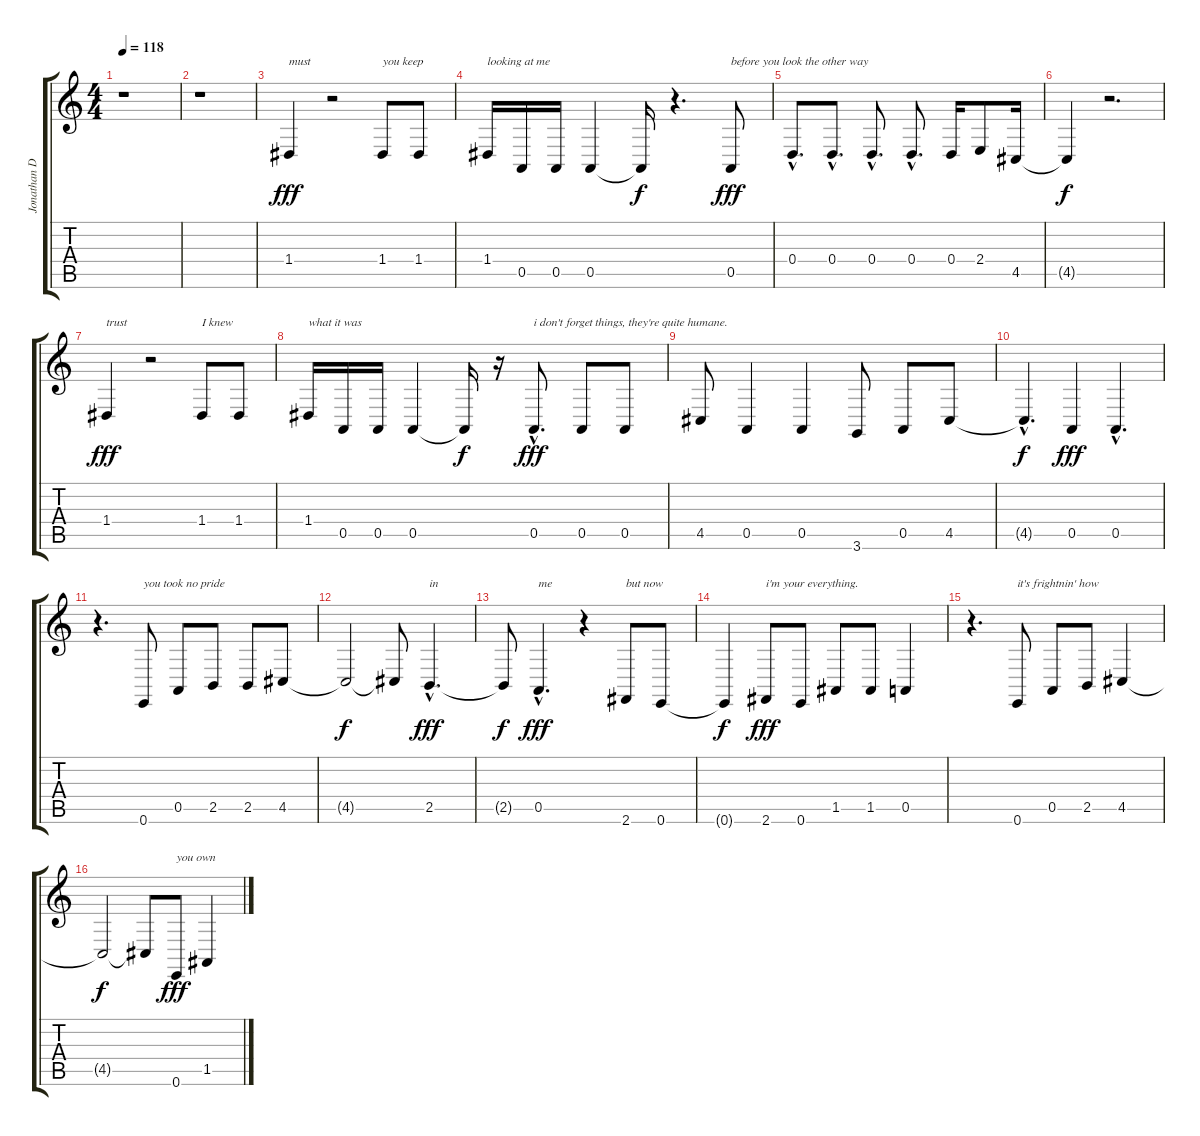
\track ("Jonathan Davis - Vocals" "Jonathan D") {instrument synthbrass1}
\staff {score tabs}
\tuning (E4 B3 G3 D3 A2 E2) {hide}
\ts (4 4)
\tempo 118
\clef g2
\ks c
r.1{dy f} |
r.1 |
1.4.4{txt "must" dy fff} r.2 1.4.8{txt "you keep"} 1.4.8 |
1.4.16{txt "looking at me"} 0.5.16 0.5.16 0.5.4 0.5{t}.16{dy f} r.4{d} 0.5.8{txt "before you look the other way" dy fff} |
0.4{hac}.8{d} 0.4{hac}.8{d} 0.4{hac}.8{d} 0.4{hac}.8{d} 0.4.16 2.4.8 4.5.16 |
4.5{t}.4{dy f} r.2{d} |
1.4.4{txt "trust" dy fff} r.2 1.4.8{txt "I knew"} 1.4.8 |
1.4.16{txt "what it was"} 0.5.16 0.5.16 0.5.4 0.5{t}.16{dy f} r.16 0.5{hac}.8{d txt "i don't forget things, they're quite humane." dy fff} 0.5.8 0.5.8 |
4.5.8 0.5.4 0.5.4 3.6.8 0.5.8 4.5.8 |
4.5{hac t}.4{d dy f} 0.5.4{dy fff} 0.5{hac}.4{d} |
r.4{d} 0.6.8{txt "you took no pride"} 0.5.8 2.5.8 2.5.8 4.5.8 |
4.5{t}.2{dy f} 4.5{t}.8 2.5{hac}.4{d txt "in" dy fff} |
2.5{t}.8{dy f} 0.5{hac}.4{d txt "me" dy fff} r.4 2.6.8{txt "but now"} 0.6.8 |
0.6{t}.4{dy f} 2.6.8{txt "i'm your everything." dy fff} 0.6.8 1.5.8 1.5.8 0.5.4 |
r.4{d} 0.6.8{txt "it's frightnin' how"} 0.5.8 2.5.8 4.5.4 |
4.5{t}.2{dy f} 4.5{t}.8 0.6.8{txt "you own" dy fff} 1.5.4
